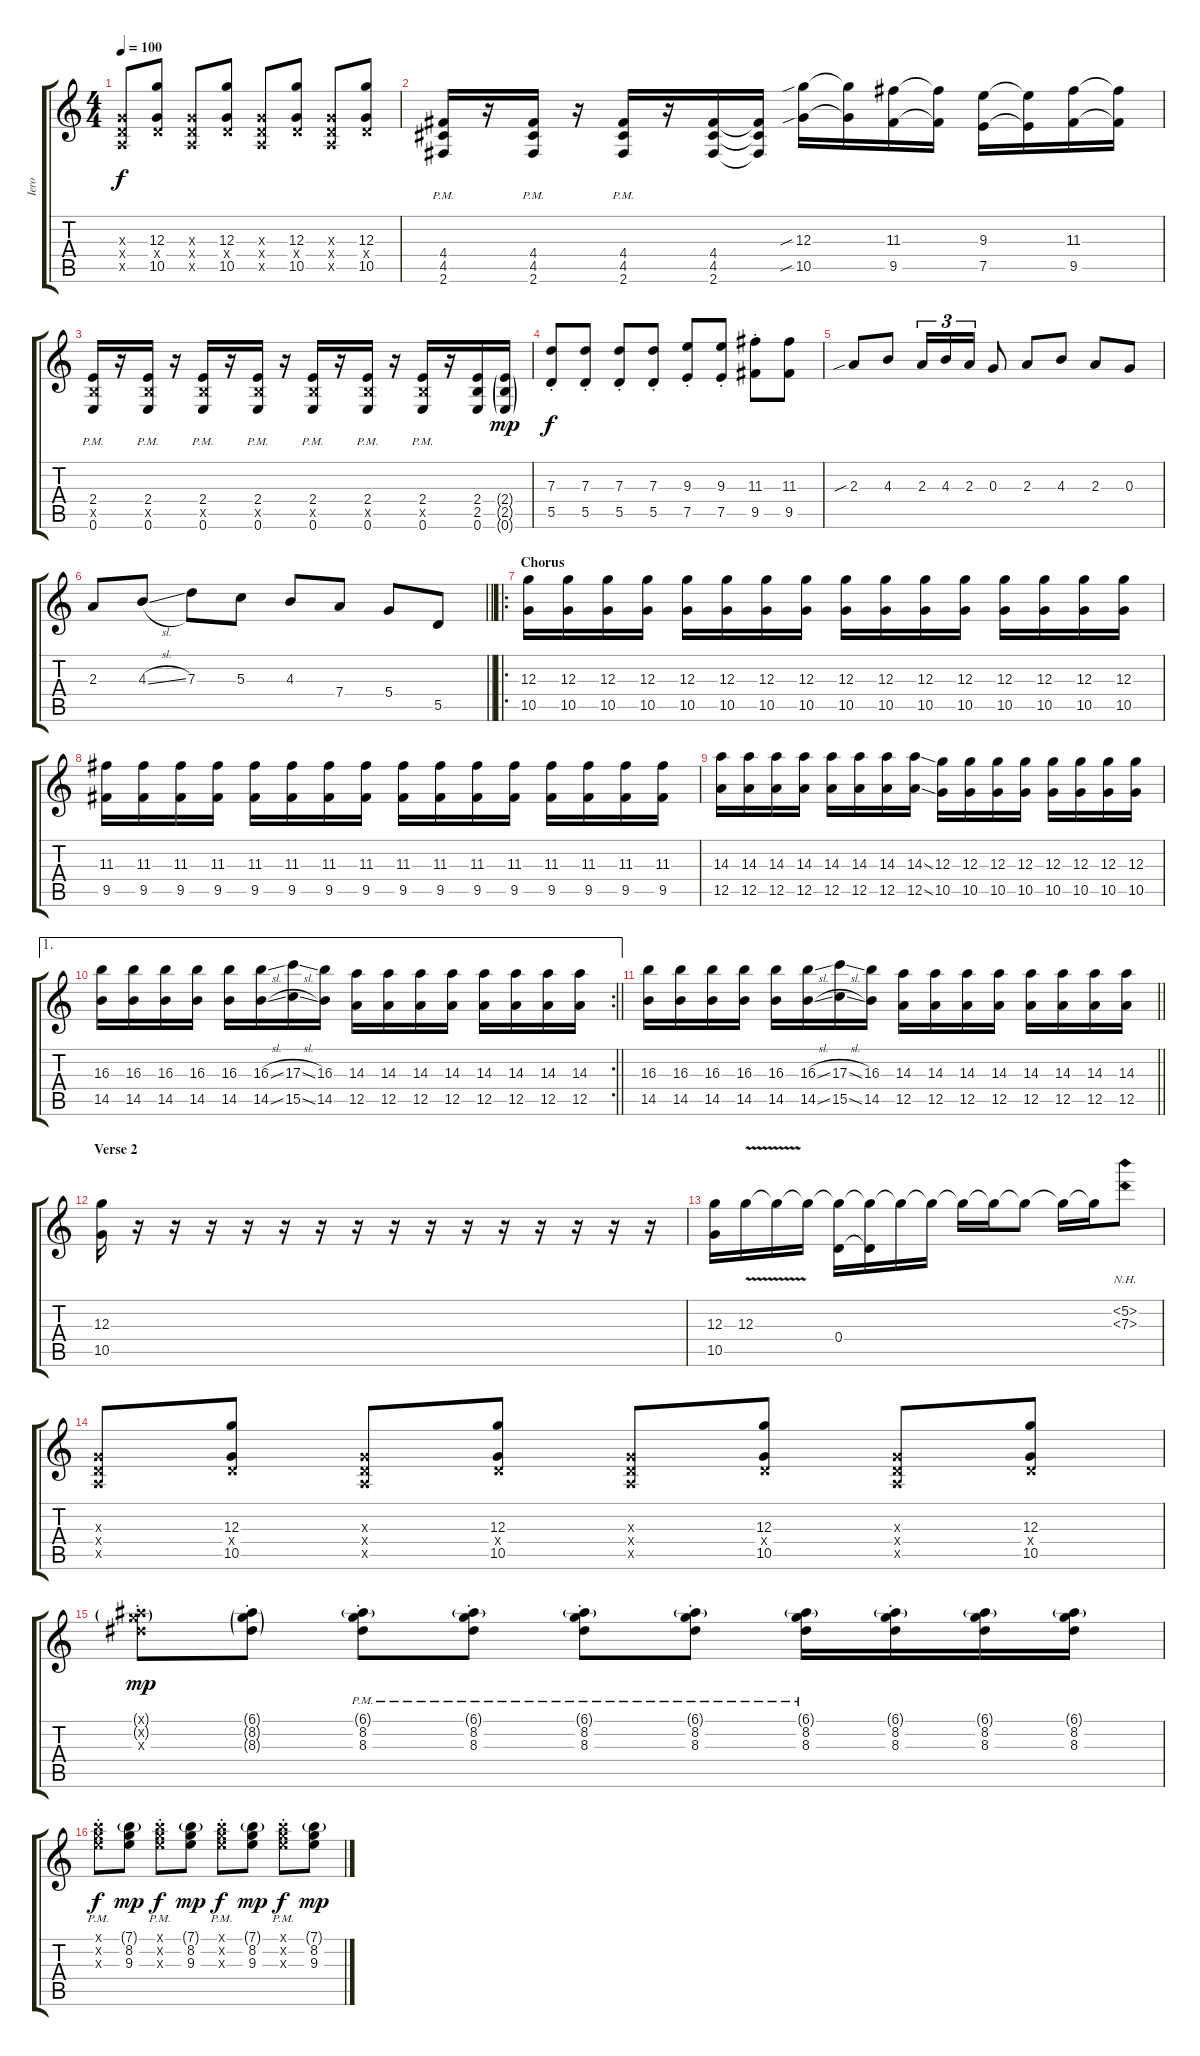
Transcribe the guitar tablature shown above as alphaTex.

\track ("Iero" "Iero") {instrument electricguitarjazz}
\staff {score tabs}
\tuning (E4 B3 G3 D3 A2 E2) {hide}
\ts (4 4)
\tempo 100
\clef g2
\ks c
(0.3{x} 0.4{x} 0.5{x}).8{dy f} (12.3 0.4{x} 10.5).8 (0.3{x} 0.4{x} 0.5{x}).8 (12.3 0.4{x} 10.5).8 (0.3{x} 0.4{x} 0.5{x}).8 (12.3 0.4{x} 10.5).8 (0.3{x} 0.4{x} 0.5{x}).8 (12.3 0.4{x} 10.5).8 |
(4.4{pm} 4.5{pm} 2.6{pm}).16 r.16 (4.4{pm} 4.5{pm} 2.6{pm}).16 r.16 (4.4{pm} 4.5{pm} 2.6{pm}).16 r.16 (4.4 4.5 2.6).16 (4.4{t} 4.5{t} 2.6{t}).16 (12.3{sib} 10.5{sib}).16 (12.3{t} 10.5{t}).16 (11.3 9.5).16 (11.3{t} 9.5{t}).16 (9.3 7.5).16 (9.3{t} 7.5{t}).16 (11.3 9.5).16 (11.3{t} 9.5{t}).16 |
(2.4{pm} 2.5{pm x} 0.6{pm}).16 r.16 (2.4{pm} 2.5{pm x} 0.6{pm}).16 r.16 (2.4{pm} 2.5{pm x} 0.6{pm}).16 r.16 (2.4{pm} 2.5{pm x} 0.6{pm}).16 r.16 (2.4{pm} 2.5{pm x} 0.6{pm}).16 r.16 (2.4{pm} 2.5{pm x} 0.6{pm}).16 r.16 (2.4{pm} 2.5{pm x} 0.6{pm}).16 r.16 (2.4 2.5 0.6).16 (2.4{g} 2.5{g} 0.6{g}).16{dy mp} |
(7.3{st} 5.5{st}).8{dy f} (7.3{st} 5.5{st}).8 (7.3{st} 5.5{st}).8 (7.3{st} 5.5{st}).8 (9.3{st} 7.5{st}).8{volume 16} (9.3{st} 7.5{st}).8 (11.3{st} 9.5{st}).8 (11.3 9.5).8 |
2.3{sib}.8{volume 14} 4.3.8 2.3.16{tu (3 2)} 4.3.16{tu (3 2)} 2.3.16{tu (3 2)} 0.3.8 2.3.8 4.3.8 2.3.8 0.3.8 |
\barLineRight lightlight
2.3.8 4.3{sl}.8 7.3.8 5.3.8 4.3.8 7.4.8 5.4.8 5.5.8 |
\ro
\section ("" "Chorus")
(12.3 10.5).16 (12.3 10.5).16 (12.3 10.5).16 (12.3 10.5).16 (12.3 10.5).16 (12.3 10.5).16 (12.3 10.5).16 (12.3 10.5).16 (12.3 10.5).16 (12.3 10.5).16 (12.3 10.5).16 (12.3 10.5).16 (12.3 10.5).16 (12.3 10.5).16 (12.3 10.5).16 (12.3 10.5).16 |
(11.3 9.5).16 (11.3 9.5).16 (11.3 9.5).16 (11.3 9.5).16 (11.3 9.5).16 (11.3 9.5).16 (11.3 9.5).16 (11.3 9.5).16 (11.3 9.5).16 (11.3 9.5).16 (11.3 9.5).16 (11.3 9.5).16 (11.3 9.5).16 (11.3 9.5).16 (11.3 9.5).16 (11.3 9.5).16 |
(14.3 12.5).16 (14.3 12.5).16 (14.3 12.5).16 (14.3 12.5).16 (14.3 12.5).16 (14.3 12.5).16 (14.3 12.5).16 (14.3{ss} 12.5{ss}).16 (12.3 10.5).16 (12.3 10.5).16 (12.3 10.5).16 (12.3 10.5).16 (12.3 10.5).16 (12.3 10.5).16 (12.3 10.5).16 (12.3 10.5).16 |
\ae 1
\rc 2
\barLineRight lightlight
(16.3 14.5).16 (16.3 14.5).16 (16.3 14.5).16 (16.3 14.5).16 (16.3 14.5).16 (16.3{sl} 14.5{sl}).16 (17.3{sl} 15.5{sl}).16 (16.3 14.5).16 (14.3 12.5).16 (14.3 12.5).16 (14.3 12.5).16 (14.3 12.5).16 (14.3 12.5).16 (14.3 12.5).16 (14.3 12.5).16 (14.3 12.5).16 |
\barLineRight lightlight
(16.3 14.5).16 (16.3 14.5).16 (16.3 14.5).16 (16.3 14.5).16 (16.3 14.5).16 (16.3{sl} 14.5{sl}).16 (17.3{sl} 15.5{sl}).16 (16.3 14.5).16 (14.3 12.5).16 (14.3 12.5).16 (14.3 12.5).16 (14.3 12.5).16 (14.3 12.5).16 (14.3 12.5).16 (14.3 12.5).16 (14.3 12.5).16 |
\section ("" "Verse 2")
(12.3 10.5).16 r.16 r.16 r.16 r.16 r.16 r.16 r.16 r.16 r.16 r.16 r.16 r.16 r.16 r.16 r.16 |
(12.3 10.5).16 12.3{v}.16{volume 0} 12.3{t}.16{volume 11} 12.3{t}.16 (12.3{t} 0.4).16 (12.3{t} 0.4{t}).16 12.3{t}.16 12.3{t}.16 12.3{t}.16 12.3{t}.16 12.3{t}.8 12.3{t}.16 12.3{t}.16 (5.2{nh} 7.3{nh}).8{volume 12} |
(0.3{x} 0.4{x} 0.5{x}).8 (12.3 0.4{x} 10.5).8 (0.3{x} 0.4{x} 0.5{x}).8 (12.3 0.4{x} 10.5).8 (0.3{x} 0.4{x} 0.5{x}).8 (12.3 0.4{x} 10.5).8 (0.3{x} 0.4{x} 0.5{x}).8 (12.3 0.4{x} 10.5).8 |
(6.1{g st x} 8.2{g st x} 8.3{st x}).8{dy mp volume 10 balance 5} (6.1{g st} 8.2{g st} 8.3{g st}).8 (6.1{g pm st} 8.2{pm st} 8.3{pm st}).8 (6.1{g pm st} 8.2{pm st} 8.3{pm st}).8 (6.1{g pm st} 8.2{pm st} 8.3{st}).8 (6.1{g pm st} 8.2{pm st} 8.3{st}).8 (6.1{g pm} 8.2 8.3).16 (6.1{g st} 8.2 8.3).16 (6.1{g} 8.2 8.3).16 (6.1{g} 8.2 8.3).16 |
(7.1{x} 8.2{x} 9.3{pm st x}).8{dy f volume 10} (7.1{g} 8.2 9.3).8{dy mp} (7.1{x} 8.2{x} 9.3{pm st x}).8{dy f volume 10} (7.1{g} 8.2 9.3).8{dy mp} (7.1{x} 8.2{x} 9.3{pm st x}).8{dy f volume 10} (7.1{g} 8.2 9.3).8{dy mp} (7.1{x} 8.2{x} 9.3{pm st x}).8{dy f volume 10} (7.1{g} 8.2 9.3).8{dy mp}
